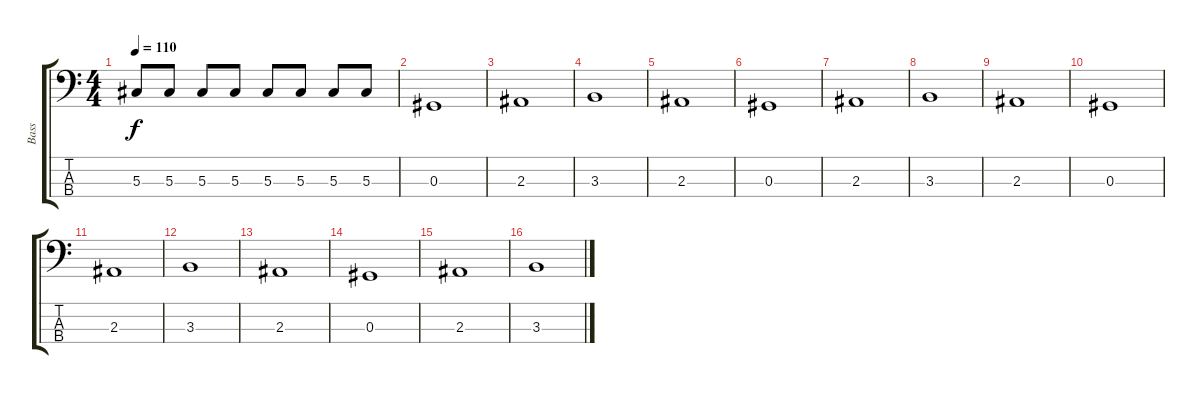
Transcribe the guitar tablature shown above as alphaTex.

\track ("Bass" "Bass") {instrument electricbassfinger}
\staff {score tabs}
\tuning (Gb2 Db2 Ab1 Eb1) {hide}
\ts (4 4)
\tempo 110
\clef f4
\ks c
5.3.8{dy f} 5.3.8 5.3.8 5.3.8 5.3.8 5.3.8 5.3.8 5.3.8 |
0.3.1 |
2.3.1 |
3.3.1 |
2.3.1 |
0.3.1 |
2.3.1 |
3.3.1 |
2.3.1 |
0.3.1 |
2.3.1 |
3.3.1 |
2.3.1 |
0.3.1 |
2.3.1 |
3.3.1
